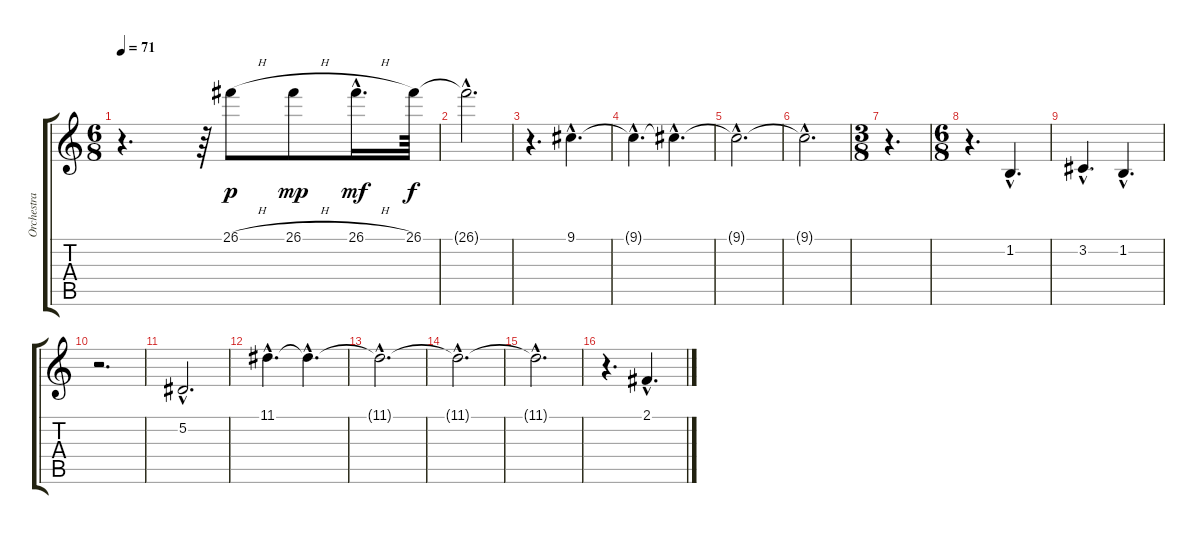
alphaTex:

\track ("Orchestra" "Orchestra") {instrument stringensemble1}
\staff {score tabs}
\tuning (E4 Bb3 Gb3 Db3 Ab2 Eb2) {hide}
\ts (6 8)
\tempo 71
\clef g2
\ks c
r.4{d dy p instrument stringensemble1} r.64 26.1{h}.8 26.1{h}.8{dy mp} 26.1{h hac}.16{d dy mf} 26.1.64{dy f} |
26.1{hac t}.2{d} |
r.4{d} 9.1{hac}.4{d} |
9.1{hac t}.4{d} 9.1{hac t}.4{d} |
9.1{hac t}.2{d} |
9.1{hac t}.2{d} |
\ts (3 8)
r.4{d} |
\ts (6 8)
r.4{d} 1.2{hac}.4{d} |
3.2{hac}.4{d} 1.2{hac}.4{d} |
r.2{d} |
5.2{hac}.2{d} |
11.1{hac}.4{d} 11.1{hac t}.4{d} |
11.1{hac t}.2{d} |
11.1{hac t}.2{d} |
11.1{hac t}.2{d} |
r.4{d} 2.1{hac}.4{d}
